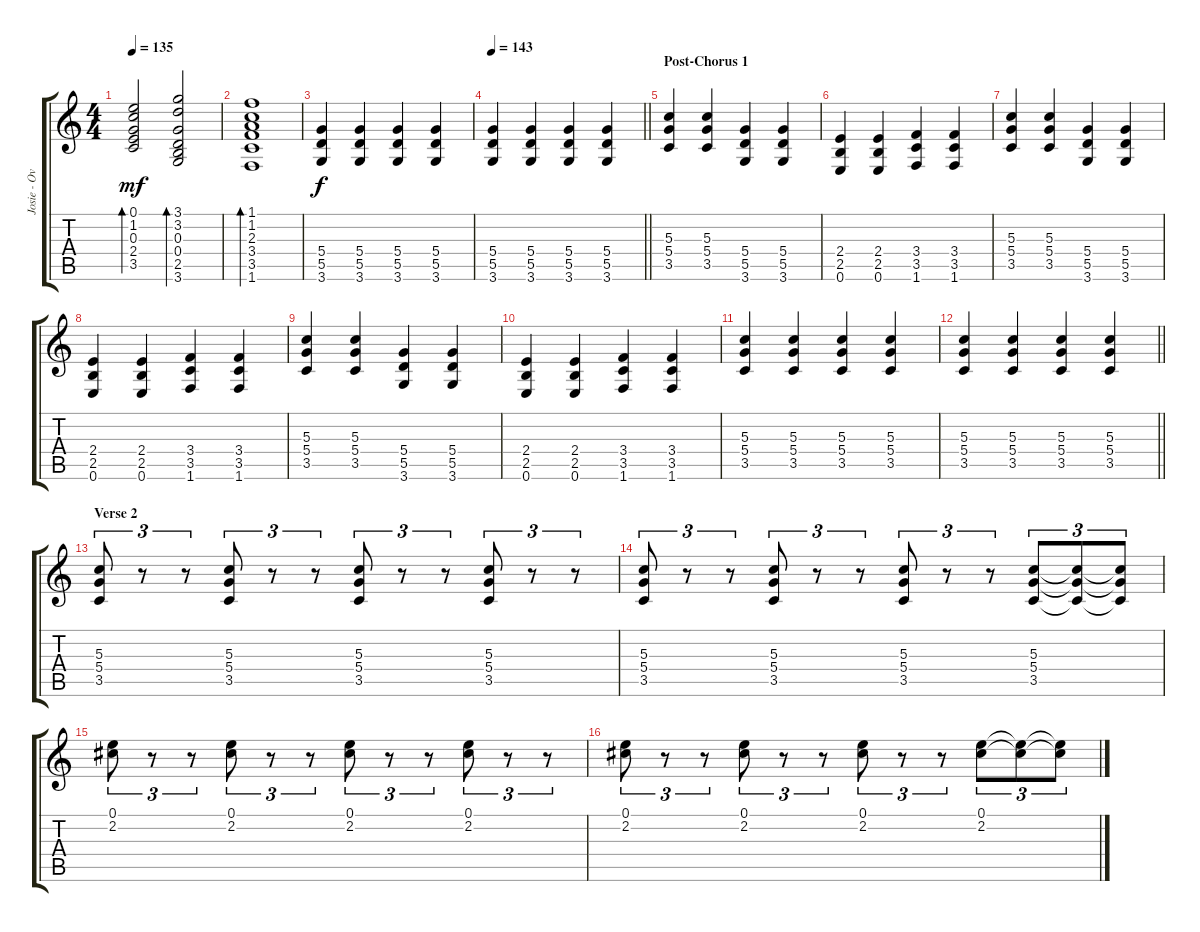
\track ("Josie - Overdub Guitar" "Josie - Ov") {instrument overdrivenguitar}
\staff {score tabs}
\tuning (E4 B3 G3 D3 A2 E2) {hide}
\ts (4 4)
\tempo 135
\clef g2
\ks c
(0.1 1.2 0.3 2.4 3.5).2{bd 240 dy mf} (3.1 3.2 0.3 0.4 2.5 3.6).2{bd 240} |
(1.1 1.2 2.3 3.4 3.5 1.6).1{bd 240} |
(5.4 5.5 3.6).4{dy f instrument overdrivenguitar} (5.4 5.5 3.6).4 (5.4 5.5 3.6).4 (5.4 5.5 3.6).4 |
\tempo 143
\barLineRight lightlight
(5.4 5.5 3.6).4 (5.4 5.5 3.6).4 (5.4 5.5 3.6).4 (5.4 5.5 3.6).4 |
\section ("" "Post-Chorus 1")
(5.3 5.4 3.5).4 (5.3 5.4 3.5).4 (5.4 5.5 3.6).4 (5.4 5.5 3.6).4 |
(2.4 2.5 0.6).4 (2.4 2.5 0.6).4 (3.4 3.5 1.6).4 (3.4 3.5 1.6).4 |
(5.3 5.4 3.5).4 (5.3 5.4 3.5).4 (5.4 5.5 3.6).4 (5.4 5.5 3.6).4 |
(2.4 2.5 0.6).4 (2.4 2.5 0.6).4 (3.4 3.5 1.6).4 (3.4 3.5 1.6).4 |
(5.3 5.4 3.5).4 (5.3 5.4 3.5).4 (5.4 5.5 3.6).4 (5.4 5.5 3.6).4 |
(2.4 2.5 0.6).4 (2.4 2.5 0.6).4 (3.4 3.5 1.6).4 (3.4 3.5 1.6).4 |
(5.3 5.4 3.5).4 (5.3 5.4 3.5).4 (5.3 5.4 3.5).4 (5.3 5.4 3.5).4 |
\barLineRight lightlight
(5.3 5.4 3.5).4 (5.3 5.4 3.5).4 (5.3 5.4 3.5).4 (5.3 5.4 3.5).4 |
\section ("" "Verse 2")
(5.3 5.4 3.5).8{tu (3 2)} r.8{tu (3 2)} r.8{tu (3 2)} (5.3 5.4 3.5).8{tu (3 2)} r.8{tu (3 2)} r.8{tu (3 2)} (5.3 5.4 3.5).8{tu (3 2)} r.8{tu (3 2)} r.8{tu (3 2)} (5.3 5.4 3.5).8{tu (3 2)} r.8{tu (3 2)} r.8{tu (3 2)} |
(5.3 5.4 3.5).8{tu (3 2)} r.8{tu (3 2)} r.8{tu (3 2)} (5.3 5.4 3.5).8{tu (3 2)} r.8{tu (3 2)} r.8{tu (3 2)} (5.3 5.4 3.5).8{tu (3 2)} r.8{tu (3 2)} r.8{tu (3 2)} (5.3 5.4 3.5).8{tu (3 2)} (5.3{t} 5.4{t} 3.5{t}).8{tu (3 2)} (5.3{t} 5.4{t} 3.5{t}).8{tu (3 2)} |
(0.1 2.2).8{tu (3 2)} r.8{tu (3 2)} r.8{tu (3 2)} (0.1 2.2).8{tu (3 2)} r.8{tu (3 2)} r.8{tu (3 2)} (0.1 2.2).8{tu (3 2)} r.8{tu (3 2)} r.8{tu (3 2)} (0.1 2.2).8{tu (3 2)} r.8{tu (3 2)} r.8{tu (3 2)} |
(0.1 2.2).8{tu (3 2)} r.8{tu (3 2)} r.8{tu (3 2)} (0.1 2.2).8{tu (3 2)} r.8{tu (3 2)} r.8{tu (3 2)} (0.1 2.2).8{tu (3 2)} r.8{tu (3 2)} r.8{tu (3 2)} (0.1 2.2).8{tu (3 2)} (0.1{t} 2.2{t}).8{tu (3 2)} (0.1{t} 2.2{t}).8{tu (3 2)}
